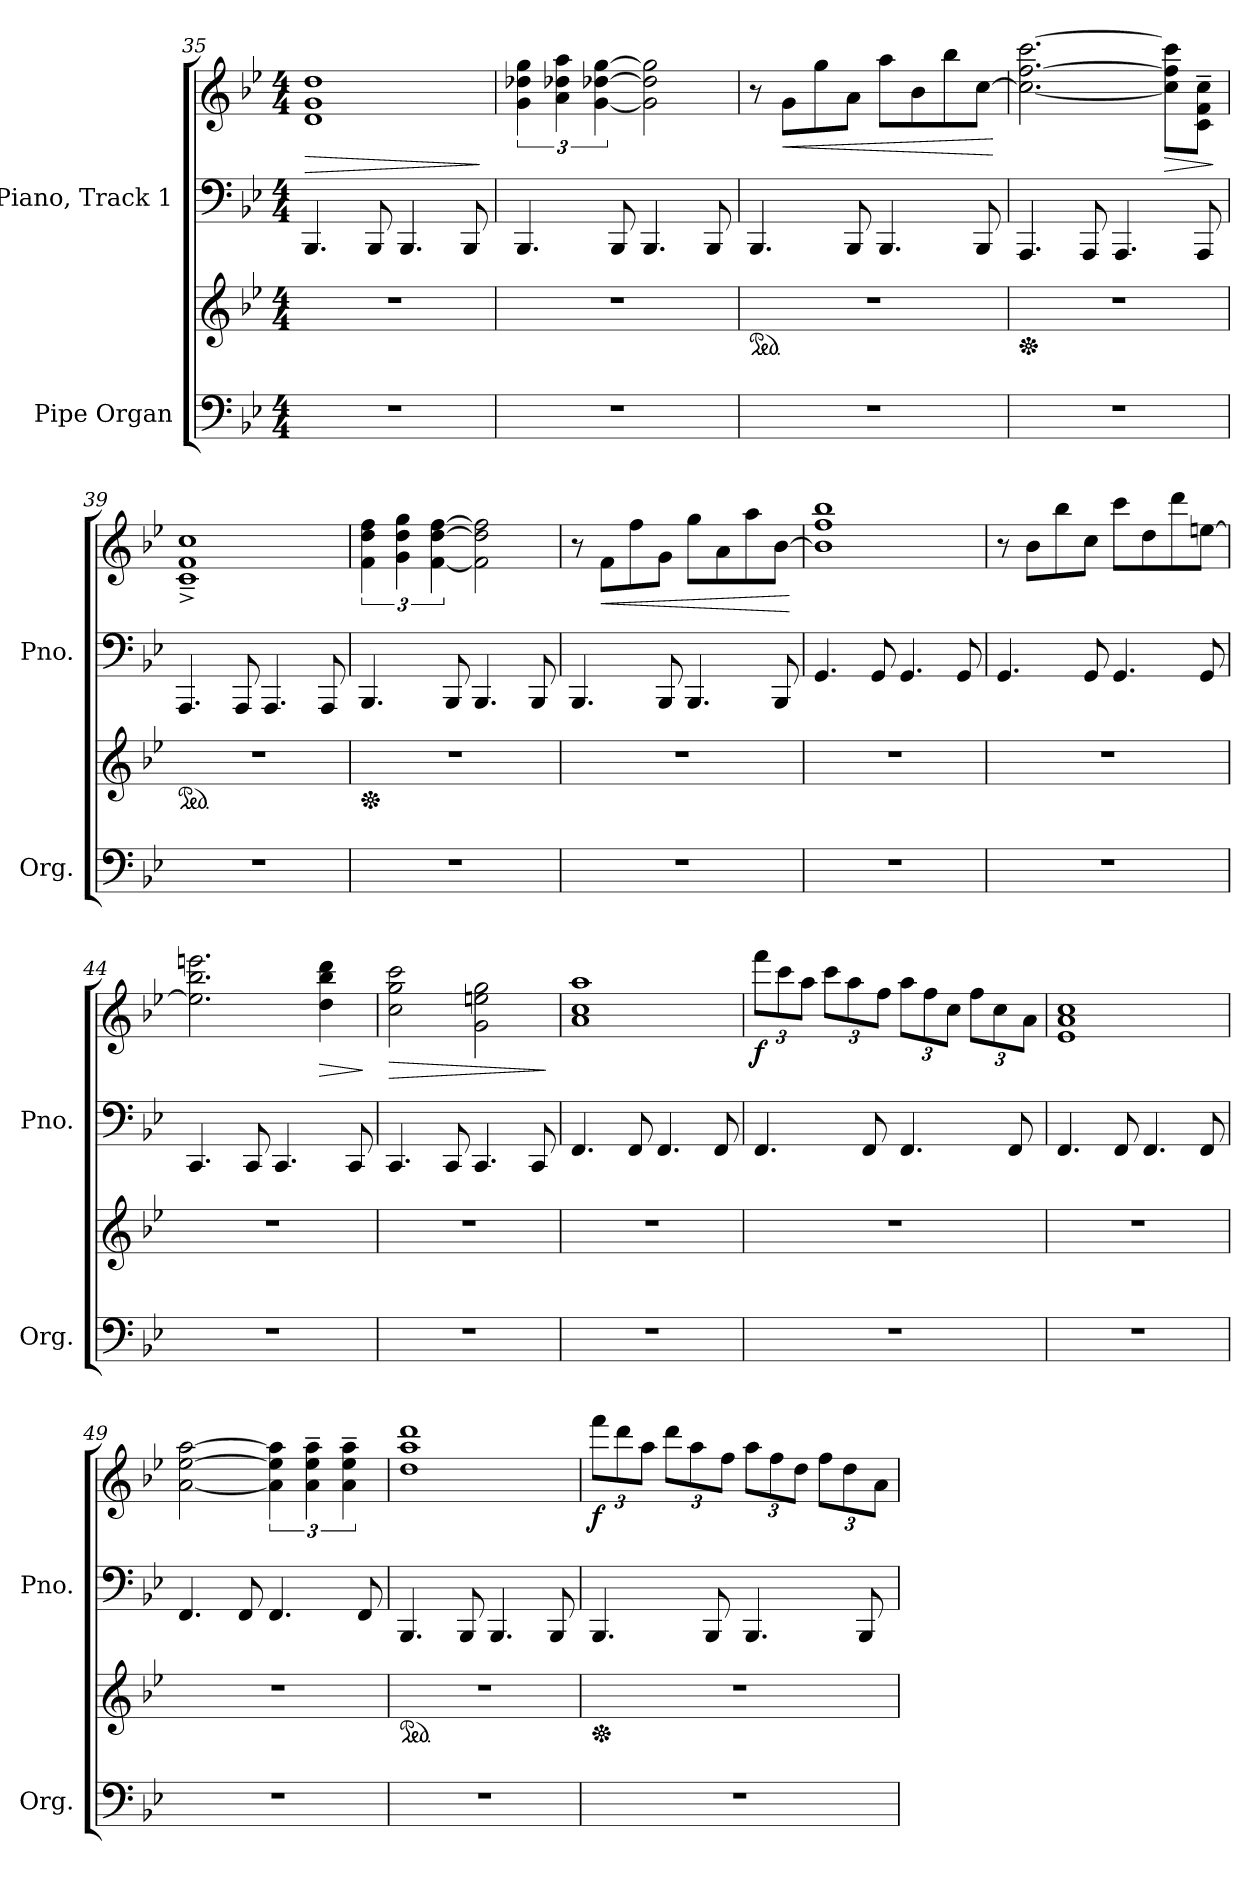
**kern	**kern	**kern	**kern	**dynam
*part2	*part2	*part1	*part1	*part1
*staff4	*staff3	*staff2	*staff1	*staff1/2
*I"Pipe Organ	*	*I"Piano, Track 1	*	*
*I'Org.	*	*I'Pno.	*	*
*clefF4	*clefG2	*clefF4	*clefG2	*
*k[b-e-]	*k[b-e-]	*k[b-e-]	*k[b-e-]	*
*M4/4	*M4/4	*M4/4	*M4/4	*
=35	=35	=35	=35	=35
!	!	!	!	!LO:HP:b
1r	1r	4.BBB-/	1d 1g 1dd	>
.	.	8BBB-/	.	.
.	.	4.BBB-/	.	.
.	.	8BBB-/	.	.
.	.	.	.	]
=36	=36	=36	=36	=36
1r	1r	4.BBB-/	6g\ 6dd-X\ 6gg\	.
.	.	.	6a\ 6dd-X\ 6aa\	.
.	.	.	[6g\ [6dd-X\ [6gg\	.
.	.	8BBB-/	.	.
.	.	4.BBB-/	2g\] 2dd-\] 2gg\]	.
.	.	8BBB-/	.	.
!!LO:PB:g=z
=37	=37	=37	=37	=37
*	*ped	*	*	*
1r	1r	4.BBB-/	8r	.
!	!	!	!	!LO:HP:b
.	.	.	8g\L	<
.	.	.	8gg\	.
.	.	8BBB-/	8a\J	.
.	.	4.BBB-/	8aa\L	.
.	.	.	8b-\	.
.	.	.	8bb-\	.
.	.	8BBB-/	[8cc\J	.
.	.	.	.	[
=38	=38	=38	=38	=38
*	*Xped	*	*	*
1r	1r	4.AAA/	2.cc\_ [2.ff\ [2.ccc\	.
.	.	8AAA/	.	.
.	.	4.AAA/	.	.
!	!	!	!	!LO:HP:b
.	.	.	8cc\] 8ff\] 8ccc\]L	>
.	.	8AAA/	8c\~ 8f\~ 8cc\~J	.
.	.	.	.	]
=39	=39	=39	=39	=39
*	*ped	*	*	*
1r	1r	4.AAA/	1c~^ 1f~^ 1cc~^	.
.	.	8AAA/	.	.
.	.	4.AAA/	.	.
.	.	8AAA/	.	.
=40	=40	=40	=40	=40
*	*Xped	*	*	*
1r	1r	4.BBB-/	6f\ 6dd\ 6ff\	.
.	.	.	6g\ 6dd\ 6gg\	.
.	.	.	[6f\ [6dd\ [6ff\	.
.	.	8BBB-/	.	.
.	.	4.BBB-/	2f\] 2dd\] 2ff\]	.
.	.	8BBB-/	.	.
!!LO:LB:g=z
=41	=41	=41	=41	=41
1r	1r	4.BBB-/	8r	.
!	!	!	!	!LO:HP:b
.	.	.	8f\L	<
.	.	.	8ff\	.
.	.	8BBB-/	8g\J	.
.	.	4.BBB-/	8gg\L	.
.	.	.	8a\	.
.	.	.	8aa\	.
.	.	8BBB-/	[8b-\J	.
.	.	.	.	[
=42	=42	=42	=42	=42
1r	1r	4.GG/	1b-] 1ff 1bb-	.
.	.	8GG/	.	.
.	.	4.GG/	.	.
.	.	8GG/	.	.
=43	=43	=43	=43	=43
1r	1r	4.GG/	8r	.
.	.	.	8b-\L	.
.	.	.	8bb-\	.
.	.	8GG/	8cc\J	.
.	.	4.GG/	8ccc\L	.
.	.	.	8dd\	.
.	.	.	8ddd\	.
.	.	8GG/	[8een\J	.
=44	=44	=44	=44	=44
1r	1r	4.CC/	2.ee\] 2.bb-\ 2.eeen\	.
.	.	8CC/	.	.
.	.	4.CC/	.	.
!	!	!	!	!LO:HP:b
.	.	.	4dd\ 4bb-\ 4ddd\	>
.	.	8CC/	.	.
.	.	.	.	]
!!LO:LB:g=z
=45	=45	=45	=45	=45
!	!	!	!	!LO:HP:b
1r	1r	4.CC/	2cc\ 2gg\ 2ccc\	>
.	.	8CC/	.	.
.	.	4.CC/	2g\ 2een\ 2gg\	.
.	.	8CC/	.	.
.	.	.	.	]
=46	=46	=46	=46	=46
1r	1r	4.FF/	1a 1cc 1aa	.
.	.	8FF/	.	.
.	.	4.FF/	.	.
.	.	8FF/	.	.
=47	=47	=47	=47	=47
*	*	*	*Xbrackettup	*
!	!	!	!	!LO:DY:b
1r	1r	4.FF/	12fff\L	f
.	.	.	12ccc\	.
.	.	.	12aa\J	.
.	.	.	12ccc\L	.
.	.	.	12aa\	.
.	.	8FF/	.	.
.	.	.	12ff\J	.
.	.	4.FF/	12aa\L	.
.	.	.	12ff\	.
.	.	.	12cc\J	.
.	.	.	12ff\L	.
.	.	.	12cc\	.
.	.	8FF/	.	.
.	.	.	12a\J	.
=48	=48	=48	=48	=48
1r	1r	4.FF/	1e- 1a 1cc	.
.	.	8FF/	.	.
.	.	4.FF/	.	.
.	.	8FF/	.	.
!!LO:PB:g=z
=49	=49	=49	=49	=49
1r	1r	4.FF/	[2a\ [2ee-\ [2aa\	.
.	.	8FF/	.	.
*	*	*	*brackettup	*
.	.	4.FF/	6a\] 6ee-\] 6aa\]	.
.	.	.	6a\~ 6ee-\~ 6aa\~	.
.	.	.	6a\~ 6ee-\~ 6aa\~	.
.	.	8FF/	.	.
=50	=50	=50	=50	=50
*	*ped	*	*	*
1r	1r	4.BBB-/	1dd 1aa 1ddd	.
.	.	8BBB-/	.	.
.	.	4.BBB-/	.	.
.	.	8BBB-/	.	.
=51	=51	=51	=51	=51
*	*Xped	*	*	*
*	*	*	*Xbrackettup	*
!	!	!	!	!LO:DY:b
1r	1r	4.BBB-/	12fff\L	f
.	.	.	12ddd\	.
.	.	.	12aa\J	.
.	.	.	12ddd\L	.
.	.	.	12aa\	.
.	.	8BBB-/	.	.
.	.	.	12ff\J	.
.	.	4.BBB-/	12aa\L	.
.	.	.	12ff\	.
.	.	.	12dd\J	.
.	.	.	12ff\L	.
.	.	.	12dd\	.
.	.	8BBB-/	.	.
.	.	.	12a\J	.
=	=	=	=	=
*-	*-	*-	*-	*-
